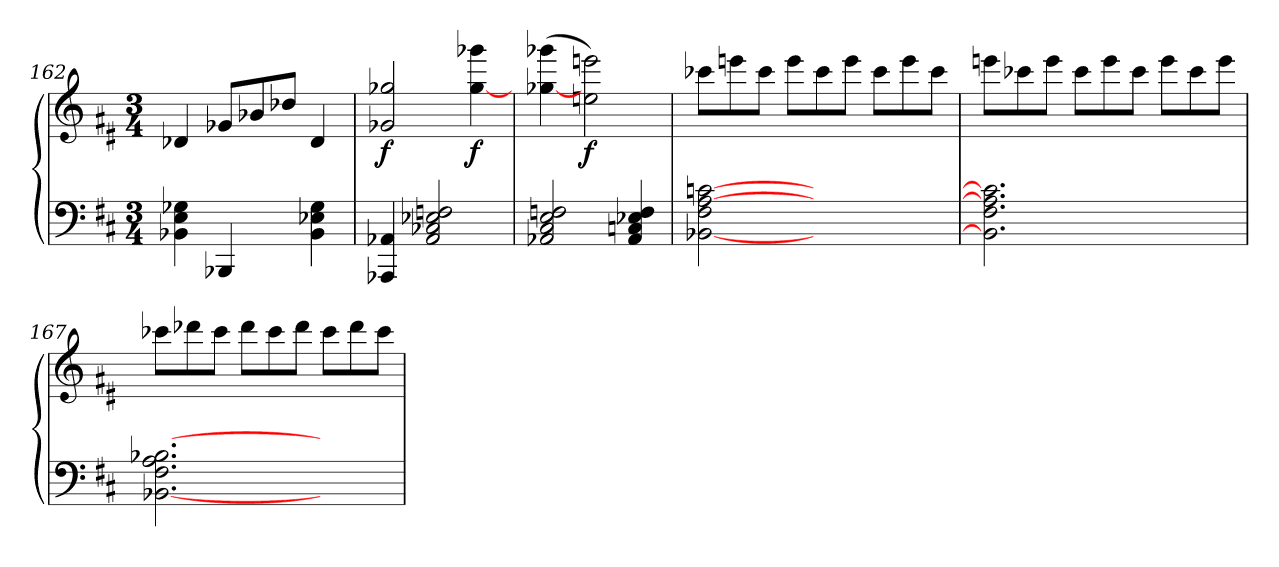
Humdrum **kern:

**kern	**kern	**dynam
*part1	*part1	*part1
*staff2	*staff1	*staff1/2
*clefF4	*clefG3	*
*k[f#c#]	*k[f#c#]	*
*M3/4	*M3/4	*
=162	=162	=162
4BB-X\ 4E\ 4G-X\	4B-X/	.
4BBB-X/	8e-X/L	.
.	8g-X/	.
8ryy	8b-X/J	.
4BB-\ 4E-\ 4G-\	4B-/	.
=163	=163	=163
!	!	!LO:DY:b
4AAA-X/ 4AA-X/	2e-X/ 2ee-X/	f
2AA-/ 2C-X/ 2E-/ 2Fn/	.	.
!	!	!LO:DY:b
.	[<4ee-\ 4eee-X\	f
!!LO:LB:g=z
=164	=164	=164
2AA-X/ 2C#/ 2E/ 2Fn/	(<[4ee-X\ 4eee-X\	.
!	!	!LO:DY:b
.	2ccn\ 2cccn\)	f
4AA-/ 4C/ 4E-/ 4F/	.	.
=165	=165	=165
[<2BB-X\ 2F#\ [>2A\ [>2cn\	8aa-X\L	.
.	8cccn\	.
.	8aa-\J	.
.	8ccc\L	.
2ryy	8aa-\	.
.	8ccc\J	.
.	8aa-\L	.
.	8ccc\	.
8ryy	8aa-\J	.
=166	=166	=166
2.BB-\] 2.F#\ 2.A\] 2.c\]	8cccn\L	.
.	8aa-X\	.
.	8ccc\J	.
.	8aa-\L	.
.	8ccc\	.
.	8aa-\J	.
4.ryy	8ccc\L	.
.	8aa-\	.
.	8ccc\J	.
=167	=167	=167
[<2.BB-X\ 2.F#\ 2.A\ [>2.B-X\	8aa-X\L	.
.	8bb-X\	.
.	8aa-\J	.
.	8bb-\L	.
.	8aa-\	.
.	8bb-\J	.
4.ryy	8aa-\L	.
.	8bb-\	.
.	8aa-\J	.
=	=	=
*-	*-	*-
